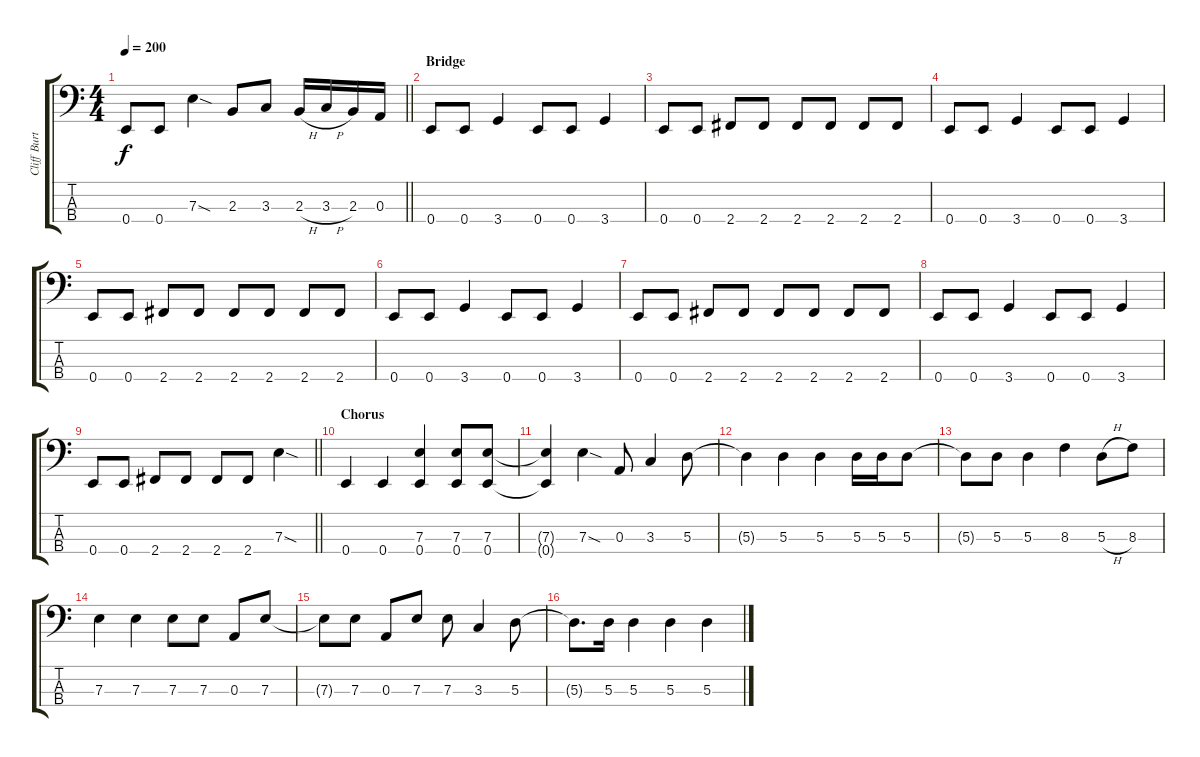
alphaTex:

\track ("Cliff Burton (Bass)" "Cliff Burt") {instrument electricbassfinger}
\staff {score tabs}
\tuning (G2 D2 A1 E1) {hide}
\ts (4 4)
\tempo 200
\clef f4
\barLineRight lightlight
\ks c
0.4.8{dy f} 0.4.8 7.3{sod}.4 2.3.8 3.3.8 2.3{h}.16 3.3{h}.16 2.3.16 0.3.16 |
\section ("" "Bridge")
0.4.8 0.4.8 3.4.4 0.4.8 0.4.8 3.4.4 |
0.4.8 0.4.8 2.4.8 2.4.8 2.4.8 2.4.8 2.4.8 2.4.8 |
0.4.8 0.4.8 3.4.4 0.4.8 0.4.8 3.4.4 |
0.4.8 0.4.8 2.4.8 2.4.8 2.4.8 2.4.8 2.4.8 2.4.8 |
0.4.8 0.4.8 3.4.4 0.4.8 0.4.8 3.4.4 |
0.4.8 0.4.8 2.4.8 2.4.8 2.4.8 2.4.8 2.4.8 2.4.8 |
0.4.8 0.4.8 3.4.4 0.4.8 0.4.8 3.4.4 |
\barLineRight lightlight
0.4.8 0.4.8 2.4.8 2.4.8 2.4.8 2.4.8 7.3{sod}.4 |
\section ("" "Chorus")
0.4.4{instrument slapbass2} 0.4.4 (7.3 0.4).4 (7.3 0.4).8 (7.3 0.4).8 |
(7.3{t} 0.4{t}).4 7.3{sod}.4 0.3.8 3.3.4 5.3.8 |
5.3{t}.4 5.3.4 5.3.4 5.3.16 5.3.16 5.3.8 |
5.3{t}.8 5.3.8 5.3.4 8.3.4 5.3{h}.8 8.3.8 |
7.3.4 7.3.4 7.3.8 7.3.8 0.3.8 7.3.8 |
7.3{t}.8 7.3.8 0.3.8 7.3.8 7.3.8 3.3.4 5.3.8 |
5.3{t}.8{d} 5.3.16 5.3.4 5.3.4 5.3.4
